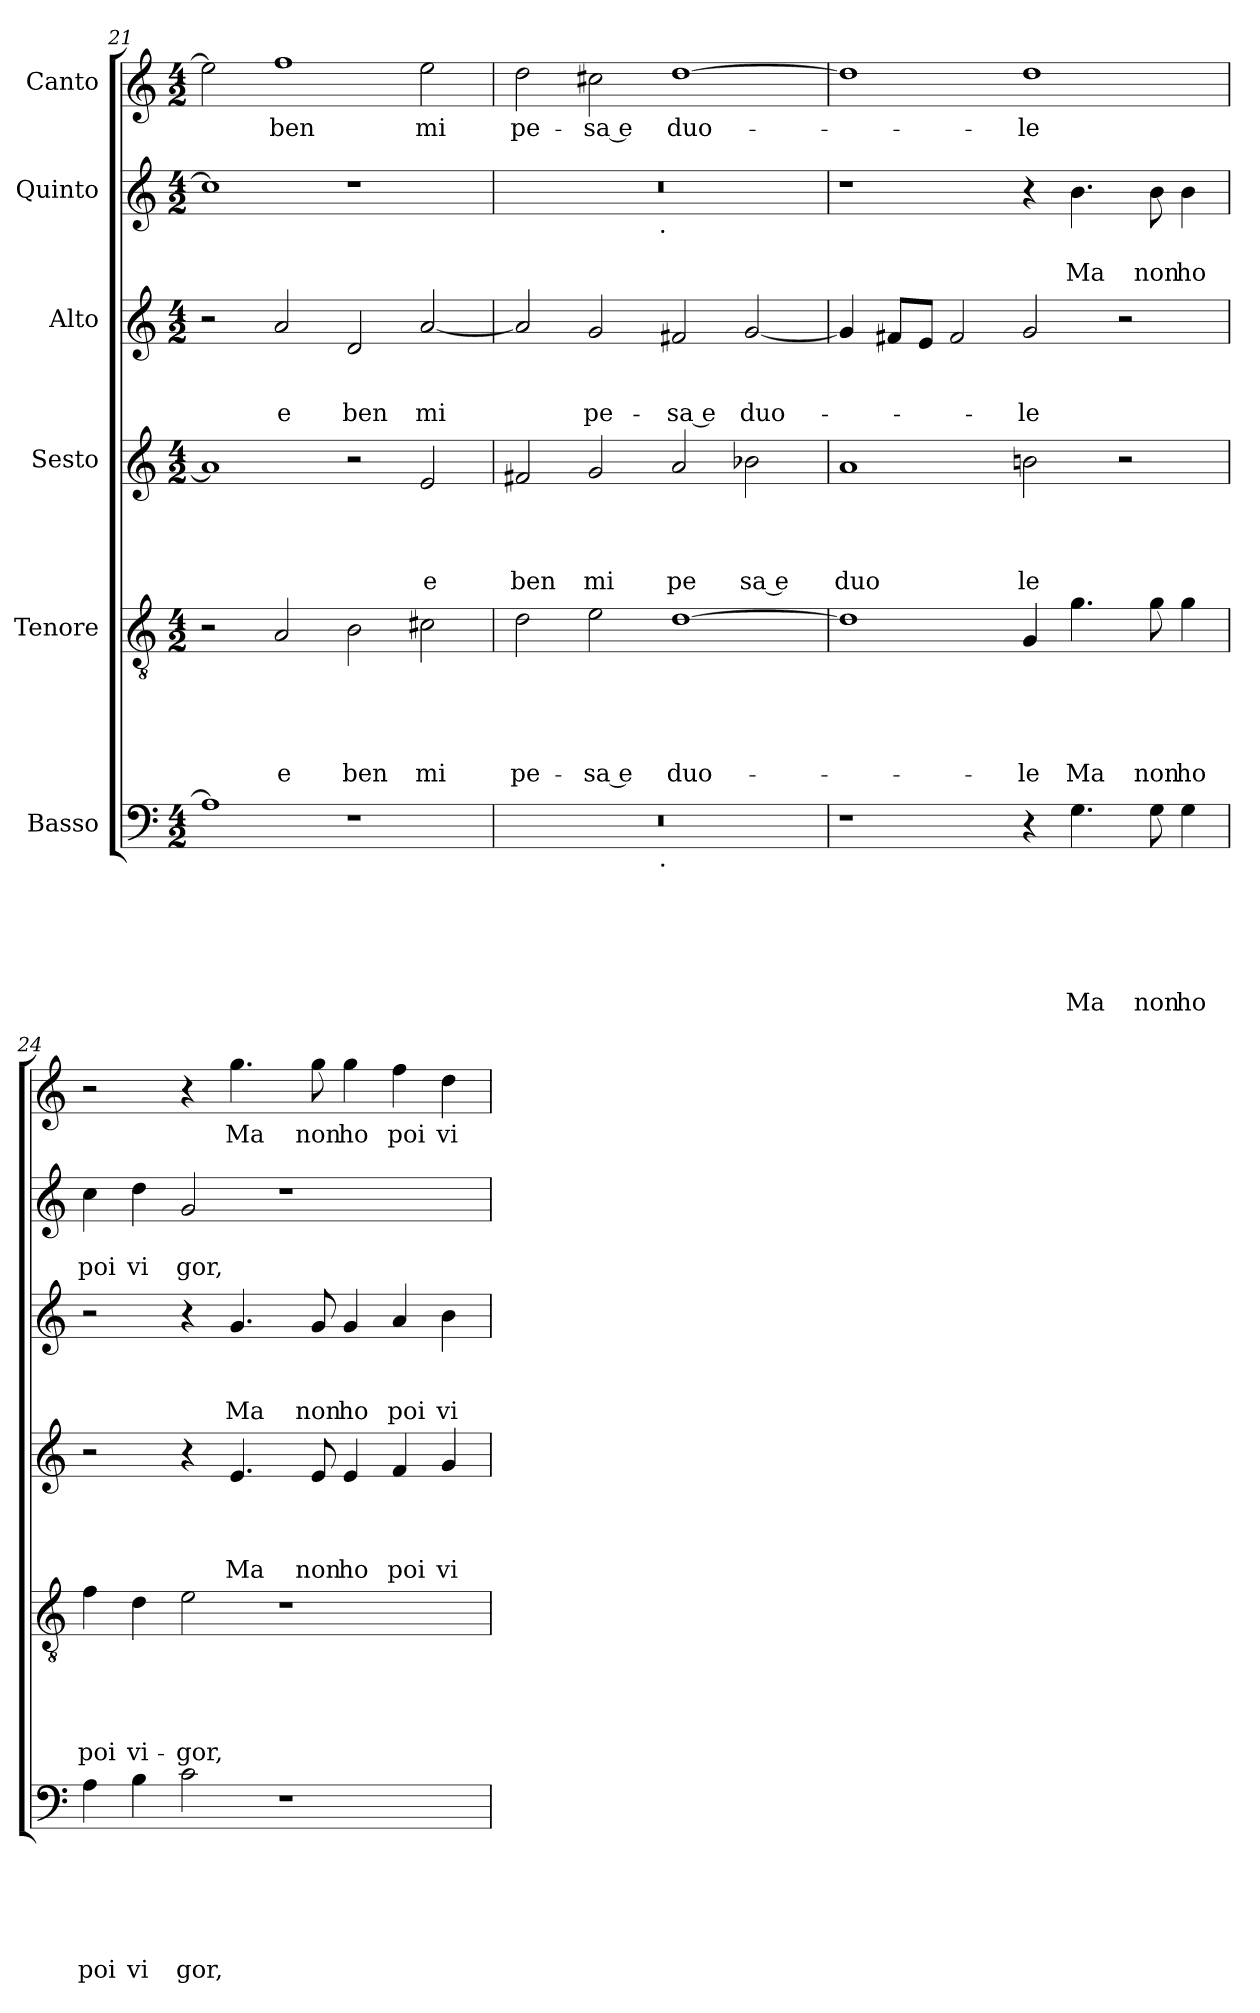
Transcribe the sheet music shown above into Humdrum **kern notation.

**kern	**text	**text	**text	**text	**text	**text	**kern	**text	**text	**text	**text	**text	**kern	**text	**text	**text	**text	**kern	**text	**text	**text	**kern	**text	**text	**kern	**text
*part6	*part6	*part6	*part6	*part6	*part6	*part6	*part5	*part5	*part5	*part5	*part5	*part5	*part4	*part4	*part4	*part4	*part4	*part3	*part3	*part3	*part3	*part2	*part2	*part2	*part1	*part1
*staff6	*staff6	*staff6	*staff6	*staff6	*staff6	*staff6	*staff5	*staff5	*staff5	*staff5	*staff5	*staff5	*staff4	*staff4	*staff4	*staff4	*staff4	*staff3	*staff3	*staff3	*staff3	*staff2	*staff2	*staff2	*staff1	*staff1
*I"Basso	*	*	*	*	*	*	*I"Tenore	*	*	*	*	*	*I"Sesto	*	*	*	*	*I"Alto	*	*	*	*I"Quinto	*	*	*I"Canto	*
*clefF4	*	*	*	*	*	*	*clefGv2	*	*	*	*	*	*clefG2	*	*	*	*	*clefG2	*	*	*	*clefG2	*	*	*clefG2	*
*k[]	*	*	*	*	*	*	*k[]	*	*	*	*	*	*k[]	*	*	*	*	*k[]	*	*	*	*k[]	*	*	*k[]	*
*C:	*	*	*	*	*	*	*C:	*	*	*	*	*	*C:	*	*	*	*	*C:	*	*	*	*C:	*	*	*C:	*
*M4/2	*	*	*	*	*	*	*M4/2	*	*	*	*	*	*M4/2	*	*	*	*	*M4/2	*	*	*	*M4/2	*	*	*M4/2	*
=21	=21	=21	=21	=21	=21	=21	=21	=21	=21	=21	=21	=21	=21	=21	=21	=21	=21	=21	=21	=21	=21	=21	=21	=21	=21	=21
1A]	.	.	.	.	.	.	2r	.	.	.	.	.	1a]	.	.	.	.	2r	.	.	.	1cc#]	.	.	2ee\]	.
!	!	!	!	!	!	!	!	!	!	!	!	!LO:LY:b	!	!	!	!	!	!	!	!	!LO:LY:b	!	!	!	!	!LO:LY:b
.	.	.	.	.	.	.	2A/	.	.	.	.	e	.	.	.	.	.	2a/	.	.	e	.	.	.	1ff	ben
!	!	!	!	!	!	!	!	!	!	!	!	!LO:LY:b	!	!	!	!	!	!	!	!	!LO:LY:b	!	!	!	!	!
1r	.	.	.	.	.	.	2B\	.	.	.	.	ben	2r	.	.	.	.	2d/	.	.	ben	1r	.	.	.	.
!	!	!	!	!	!	!	!	!	!	!	!	!LO:LY:b	!	!	!	!	!LO:LY:b	!	!	!	!LO:LY:b	!	!	!	!	!LO:LY:b
.	.	.	.	.	.	.	2c#X\	.	.	.	.	mi	2e/	.	.	.	e	[<2a/	.	.	mi	.	.	.	2ee\	mi
=22	=22	=22	=22	=22	=22	=22	=22	=22	=22	=22	=22	=22	=22	=22	=22	=22	=22	=22	=22	=22	=22	=22	=22	=22	=22	=22
!	!	!	!	!	!	!	!	!	!	!	!	!LO:LY:b	!	!	!	!	!LO:LY:b	!	!	!	!	!	!	!	!	!LO:LY:b
*^	*	*	*	*	*	*	*	*	*	*	*	*	*	*	*	*	*	*	*	*	*	*^	*	*	*	*
0r	2ryy	.	.	.	.	.	.	2d\	.	.	.	.	pe-	2f#X/	.	.	.	ben	2a/]	.	.	.	0r	2ryy	.	.	2dd\	pe-
!	!	!	!	!	!	!	!	!	!	!	!	!	!LO:LY:b:rj	!	!	!	!	!LO:LY:b	!	!	!	!LO:LY:b	!	!	!	!	!	!LO:LY:b:rj
.	4...ryy	.	.	.	.	.	.	2e\	.	.	.	.	-sa e	2g/	.	.	.	mi	2g/	.	.	pe-	.	4...ryy	.	.	2cc#X\	-sa e
!	!	!	!	!	!	!	!	!	!	!	!	!	!	!	!	!	!	!	!	!	!	!	!	!LO:TX:b:t=.	!	!	!	!
!	!LO:TX:b:t=.	!	!	!	!	!	!	!	!	!	!	!	!	!	!	!	!	!	!	!	!	!	!	!	!	!	!	!
.	1ryy	.	.	.	.	.	.	.	.	.	.	.	.	.	.	.	.	.	.	.	.	.	.	1ryy	.	.	.	.
!	!	!	!	!	!	!	!	!	!	!	!	!	!LO:LY:b	!	!	!	!	!LO:LY:b	!	!	!	!LO:LY:b:rj	!	!	!	!	!	!LO:LY:b
.	.	.	.	.	.	.	.	[>1d	.	.	.	.	duo-	2a/	.	.	.	pe	2f#X/	.	.	-sa e	.	.	.	.	[>1dd	duo-
!	!	!	!	!	!	!	!	!	!	!	!	!	!	!	!	!	!	!LO:LY:b:rj	!	!	!	!LO:LY:b	!	!	!	!	!	!
.	.	.	.	.	.	.	.	.	.	.	.	.	.	2b-X\	.	.	.	sa e	[<2g/	.	.	duo-	.	.	.	.	.	.
.	32ryy	.	.	.	.	.	.	.	.	.	.	.	.	.	.	.	.	.	.	.	.	.	.	32ryy	.	.	.	.
=23	=23	=23	=23	=23	=23	=23	=23	=23	=23	=23	=23	=23	=23	=23	=23	=23	=23	=23	=23	=23	=23	=23	=23	=23	=23	=23	=23	=23
!	!	!	!	!	!	!	!	!	!	!	!	!	!	!	!	!	!	!LO:LY:b	!	!	!	!	!	!	!	!	!	!
*v	*v	*	*	*	*	*	*	*	*	*	*	*	*	*	*	*	*	*	*	*	*	*	*v	*v	*	*	*	*
1r	.	.	.	.	.	.	1d]	.	.	.	.	.	1a	.	.	.	duo	4g/]	.	.	.	1r	.	.	1dd]	.
.	.	.	.	.	.	.	.	.	.	.	.	.	.	.	.	.	.	8f#X/L	.	.	.	.	.	.	.	.
.	.	.	.	.	.	.	.	.	.	.	.	.	.	.	.	.	.	8e/J	.	.	.	.	.	.	.	.
.	.	.	.	.	.	.	.	.	.	.	.	.	.	.	.	.	.	2f#/	.	.	.	.	.	.	.	.
!	!	!	!	!	!	!	!	!	!	!	!	!LO:LY:b	!	!	!	!	!LO:LY:b	!	!	!	!LO:LY:b	!	!	!	!	!LO:LY:b
4r	.	.	.	.	.	.	4G/	.	.	.	.	-le	2bn\	.	.	.	le	2g/	.	.	-le	4r	.	.	1dd	-le
!	!	!	!	!	!	!LO:LY:b	!	!	!	!	!	!LO:LY:b	!	!	!	!	!	!	!	!	!	!	!	!LO:LY:b	!	!
4.G\	.	.	.	.	.	Ma	4.g\	.	.	.	.	Ma	.	.	.	.	.	.	.	.	.	4.b\	.	Ma	.	.
.	.	.	.	.	.	.	.	.	.	.	.	.	2r	.	.	.	.	2r	.	.	.	.	.	.	.	.
!	!	!	!	!	!	!LO:LY:b	!	!	!	!	!	!LO:LY:b	!	!	!	!	!	!	!	!	!	!	!	!LO:LY:b	!	!
8G\	.	.	.	.	.	non	8g\	.	.	.	.	non	.	.	.	.	.	.	.	.	.	8b\	.	non	.	.
!	!	!	!	!	!	!LO:LY:b	!	!	!	!	!	!LO:LY:b	!	!	!	!	!	!	!	!	!	!	!	!LO:LY:b	!	!
4G\	.	.	.	.	.	ho	4g\	.	.	.	.	ho	.	.	.	.	.	.	.	.	.	4b\	.	ho	.	.
!!LO:LB:g=z
=24	=24	=24	=24	=24	=24	=24	=24	=24	=24	=24	=24	=24	=24	=24	=24	=24	=24	=24	=24	=24	=24	=24	=24	=24	=24	=24
!	!	!	!	!	!	!LO:LY:b	!	!	!	!	!	!LO:LY:b	!	!	!	!	!	!	!	!	!	!	!	!LO:LY:b	!	!
4A\	.	.	.	.	.	poi	4f\	.	.	.	.	poi	2r	.	.	.	.	2r	.	.	.	4cc\	.	poi	2r	.
!	!	!	!	!	!	!LO:LY:b	!	!	!	!	!	!LO:LY:b	!	!	!	!	!	!	!	!	!	!	!	!LO:LY:b	!	!
4B\	.	.	.	.	.	vi	4d\	.	.	.	.	vi-	.	.	.	.	.	.	.	.	.	4dd\	.	vi	.	.
!	!	!	!	!	!	!LO:LY:b	!	!	!	!	!	!LO:LY:b	!	!	!	!	!	!	!	!	!	!	!	!LO:LY:b	!	!
2c\	.	.	.	.	.	gor,	2e\	.	.	.	.	-gor,	4r	.	.	.	.	4r	.	.	.	2g/	.	gor,	4r	.
!	!	!	!	!	!	!	!	!	!	!	!	!	!	!	!	!	!LO:LY:b	!	!	!	!LO:LY:b	!	!	!	!	!LO:LY:b
.	.	.	.	.	.	.	.	.	.	.	.	.	4.e/	.	.	.	Ma	4.g/	.	.	Ma	.	.	.	4.gg\	Ma
1r	.	.	.	.	.	.	1r	.	.	.	.	.	.	.	.	.	.	.	.	.	.	1r	.	.	.	.
!	!	!	!	!	!	!	!	!	!	!	!	!	!	!	!	!	!LO:LY:b	!	!	!	!LO:LY:b	!	!	!	!	!LO:LY:b
.	.	.	.	.	.	.	.	.	.	.	.	.	8e/	.	.	.	non	8g/	.	.	non	.	.	.	8gg\	non
!	!	!	!	!	!	!	!	!	!	!	!	!	!	!	!	!	!LO:LY:b	!	!	!	!LO:LY:b	!	!	!	!	!LO:LY:b
.	.	.	.	.	.	.	.	.	.	.	.	.	4e/	.	.	.	ho	4g/	.	.	ho	.	.	.	4gg\	ho
!	!	!	!	!	!	!	!	!	!	!	!	!	!	!	!	!	!LO:LY:b	!	!	!	!LO:LY:b	!	!	!	!	!LO:LY:b
.	.	.	.	.	.	.	.	.	.	.	.	.	4f/	.	.	.	poi	4a/	.	.	poi	.	.	.	4ff\	poi
!	!	!	!	!	!	!	!	!	!	!	!	!	!	!	!	!	!LO:LY:b	!	!	!	!LO:LY:b	!	!	!	!	!LO:LY:b
.	.	.	.	.	.	.	.	.	.	.	.	.	4g/	.	.	.	vi	4b\	.	.	vi-	.	.	.	4dd\	vi-
=	=	=	=	=	=	=	=	=	=	=	=	=	=	=	=	=	=	=	=	=	=	=	=	=	=	=
*-	*-	*-	*-	*-	*-	*-	*-	*-	*-	*-	*-	*-	*-	*-	*-	*-	*-	*-	*-	*-	*-	*-	*-	*-	*-	*-
